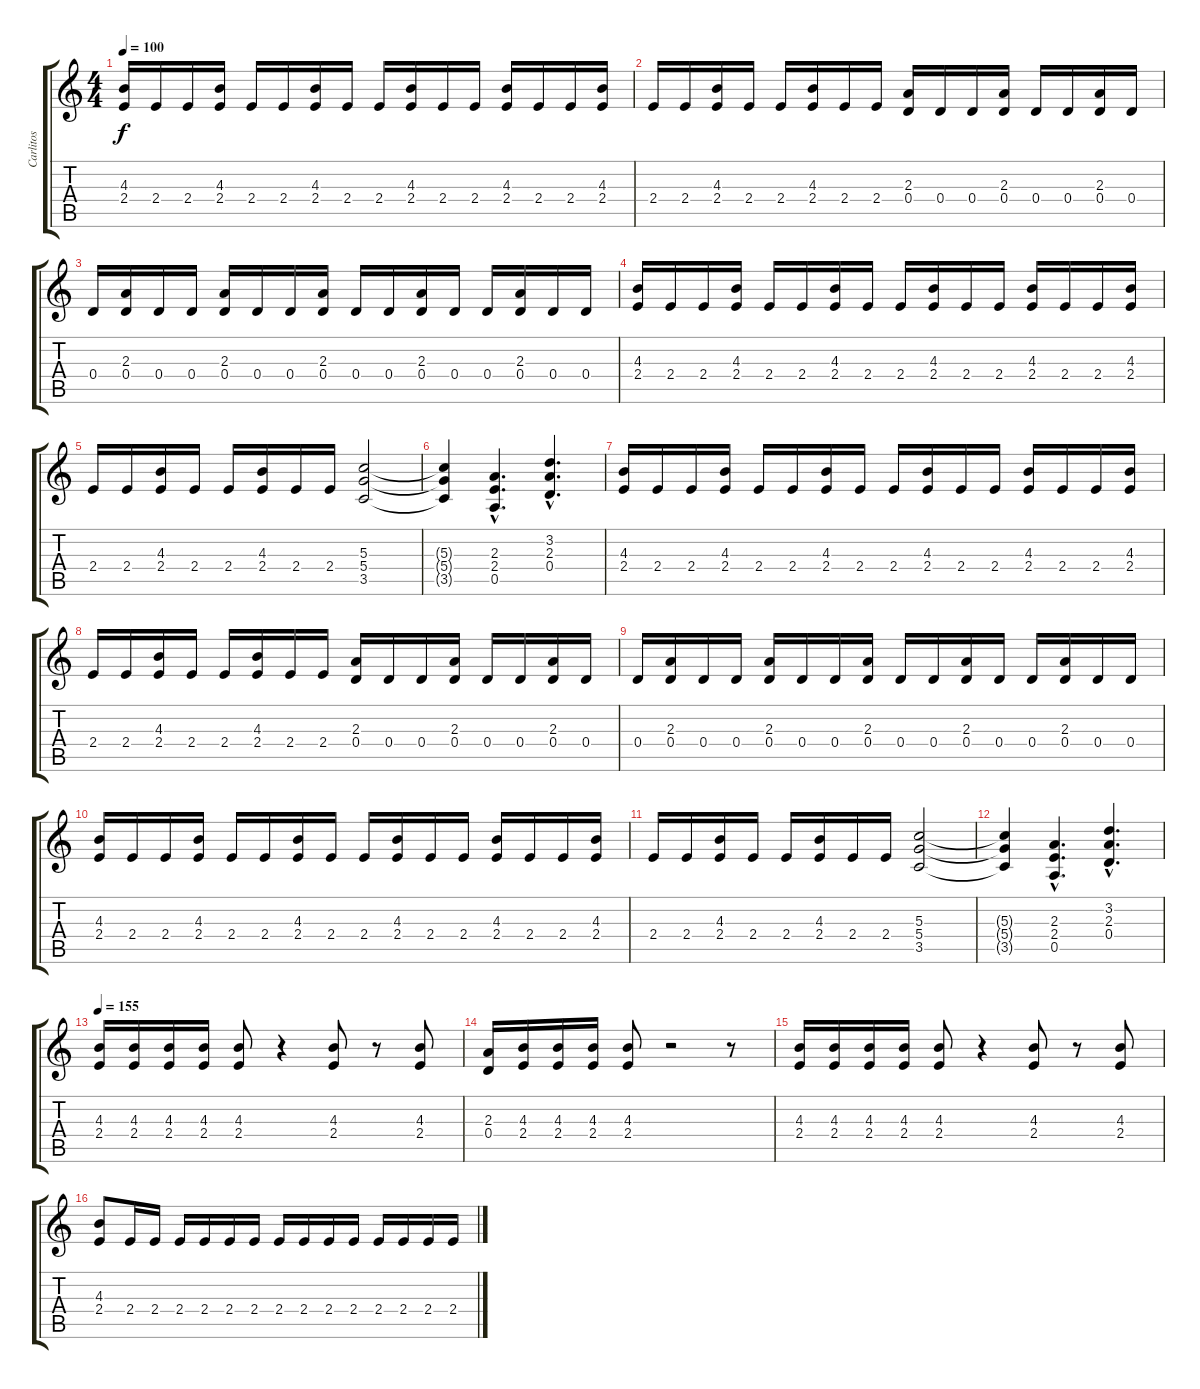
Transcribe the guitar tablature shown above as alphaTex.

\track ("Carlitos" "Carlitos") {instrument overdrivenguitar}
\staff {score tabs}
\tuning (E4 B3 G3 D3 A2 E2) {hide}
\ts (4 4)
\tempo 100
\clef g2
\ks c
(4.3 2.4).16{dy f} 2.4.16 2.4.16 (4.3 2.4).16 2.4.16 2.4.16 (4.3 2.4).16 2.4.16 2.4.16 (4.3 2.4).16 2.4.16 2.4.16 (4.3 2.4).16 2.4.16 2.4.16 (4.3 2.4).16 |
2.4.16 2.4.16 (4.3 2.4).16 2.4.16 2.4.16 (4.3 2.4).16 2.4.16 2.4.16 (2.3 0.4).16 0.4.16 0.4.16 (2.3 0.4).16 0.4.16 0.4.16 (2.3 0.4).16 0.4.16 |
0.4.16 (2.3 0.4).16 0.4.16 0.4.16 (2.3 0.4).16 0.4.16 0.4.16 (2.3 0.4).16 0.4.16 0.4.16 (2.3 0.4).16 0.4.16 0.4.16 (2.3 0.4).16 0.4.16 0.4.16 |
(4.3 2.4).16 2.4.16 2.4.16 (4.3 2.4).16 2.4.16 2.4.16 (4.3 2.4).16 2.4.16 2.4.16 (4.3 2.4).16 2.4.16 2.4.16 (4.3 2.4).16 2.4.16 2.4.16 (4.3 2.4).16 |
2.4.16 2.4.16 (4.3 2.4).16 2.4.16 2.4.16 (4.3 2.4).16 2.4.16 2.4.16 (5.3 5.4 3.5).2 |
(5.3{t} 5.4{t} 3.5{t}).4 (2.3{hac} 2.4{hac} 0.5{hac}).4{d} (3.2{hac} 2.3{hac} 0.4{hac}).4{d} |
(4.3 2.4).16 2.4.16 2.4.16 (4.3 2.4).16 2.4.16 2.4.16 (4.3 2.4).16 2.4.16 2.4.16 (4.3 2.4).16 2.4.16 2.4.16 (4.3 2.4).16 2.4.16 2.4.16 (4.3 2.4).16 |
2.4.16 2.4.16 (4.3 2.4).16 2.4.16 2.4.16 (4.3 2.4).16 2.4.16 2.4.16 (2.3 0.4).16 0.4.16 0.4.16 (2.3 0.4).16 0.4.16 0.4.16 (2.3 0.4).16 0.4.16 |
0.4.16 (2.3 0.4).16 0.4.16 0.4.16 (2.3 0.4).16 0.4.16 0.4.16 (2.3 0.4).16 0.4.16 0.4.16 (2.3 0.4).16 0.4.16 0.4.16 (2.3 0.4).16 0.4.16 0.4.16 |
(4.3 2.4).16 2.4.16 2.4.16 (4.3 2.4).16 2.4.16 2.4.16 (4.3 2.4).16 2.4.16 2.4.16 (4.3 2.4).16 2.4.16 2.4.16 (4.3 2.4).16 2.4.16 2.4.16 (4.3 2.4).16 |
2.4.16 2.4.16 (4.3 2.4).16 2.4.16 2.4.16 (4.3 2.4).16 2.4.16 2.4.16 (5.3 5.4 3.5).2 |
(5.3{t} 5.4{t} 3.5{t}).4 (2.3{hac} 2.4{hac} 0.5{hac}).4{d} (3.2{hac} 2.3{hac} 0.4{hac}).4{d} |
\tempo 155
(4.3 2.4).16 (4.3 2.4).16 (4.3 2.4).16 (4.3 2.4).16 (4.3 2.4).8 r.4 (4.3 2.4).8 r.8 (4.3 2.4).8 |
(2.3 0.4).16 (4.3 2.4).16 (4.3 2.4).16 (4.3 2.4).16 (4.3 2.4).8 r.2 r.8 |
(4.3 2.4).16 (4.3 2.4).16 (4.3 2.4).16 (4.3 2.4).16 (4.3 2.4).8 r.4 (4.3 2.4).8 r.8 (4.3 2.4).8 |
(4.3 2.4).8 2.4.16 2.4.16 2.4.16 2.4.16 2.4.16 2.4.16 2.4.16 2.4.16 2.4.16 2.4.16 2.4.16 2.4.16 2.4.16 2.4.16
